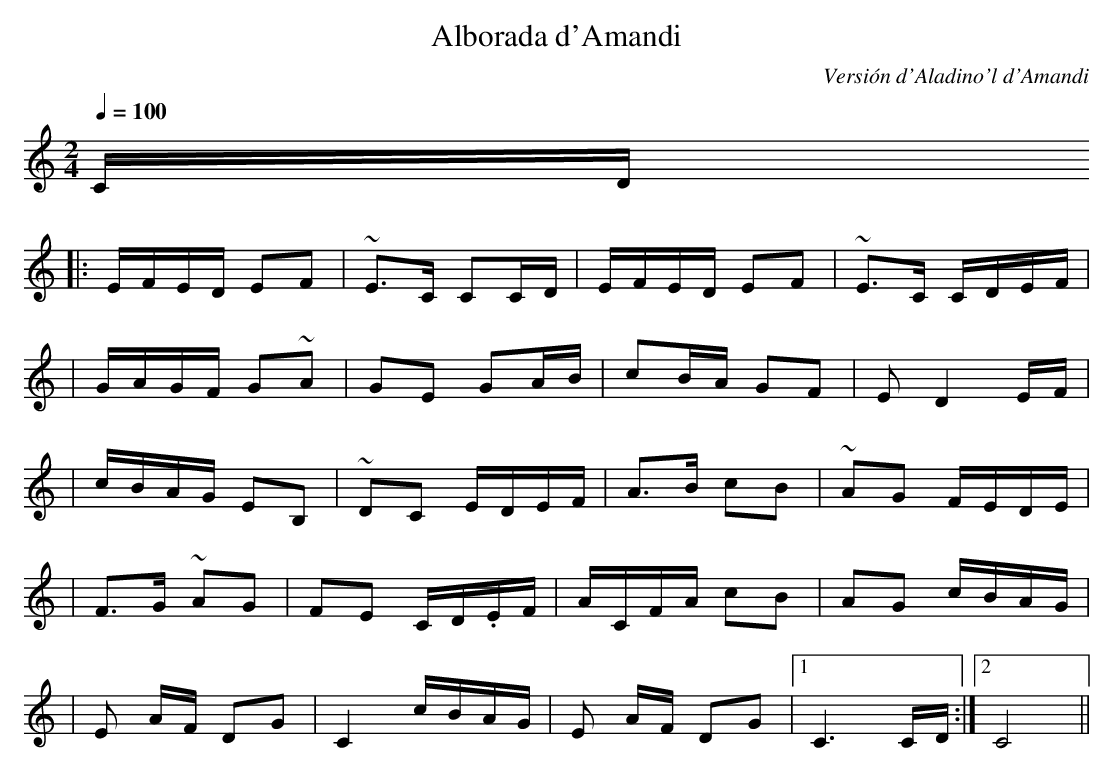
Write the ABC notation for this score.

X:1
T:Alborada d'Amandi
C:Versión d'Aladino'l d'Amandi
M:2/4
L:1/8
Q:1/4=100
K:C
C/D/
|: E/F/E/D/ EF|~E>C CC/D/|E/F/E/D/ EF|~E>C C/D/E/F/|
|G/A/G/F/ G~A|GE GA/B/|cB/A/ GF|E D2 E/F/|
|c/B/A/G/ EB,|~DC E/D/E/F/|A>B cB|~AG F/E/D/E/|
|F>G ~AG|FE C/D/.E/F/|A/C/F/A/ cB|AG c/B/A/G/|
|E A/F/ DG|C2 c/B/A/G/|E A/F/ DG|[1 C3 C/D/ :|[2 C4||
